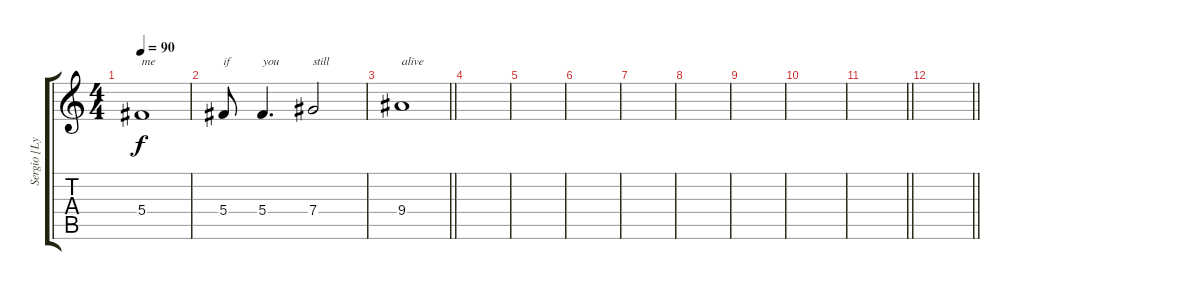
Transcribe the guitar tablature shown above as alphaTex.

\track ("Sergio [Lyrics]" "Sergio [Ly") {instrument distortionguitar}
\staff {score tabs}
\tuning (Eb4 Bb3 Gb3 Db3 Ab2 Eb2) {hide}
\ts (4 4)
\tempo 90
\clef g2
\ks c
5.4.1{txt "me" dy f} |
5.4.8{txt "if"} 5.4.4{d txt "you"} 7.4.2{txt "still"} |
\barLineRight lightlight
9.4.1{txt "alive"} |
|
|
|
|
|
|
|
\barLineRight lightlight
|
\barLineRight lightlight
